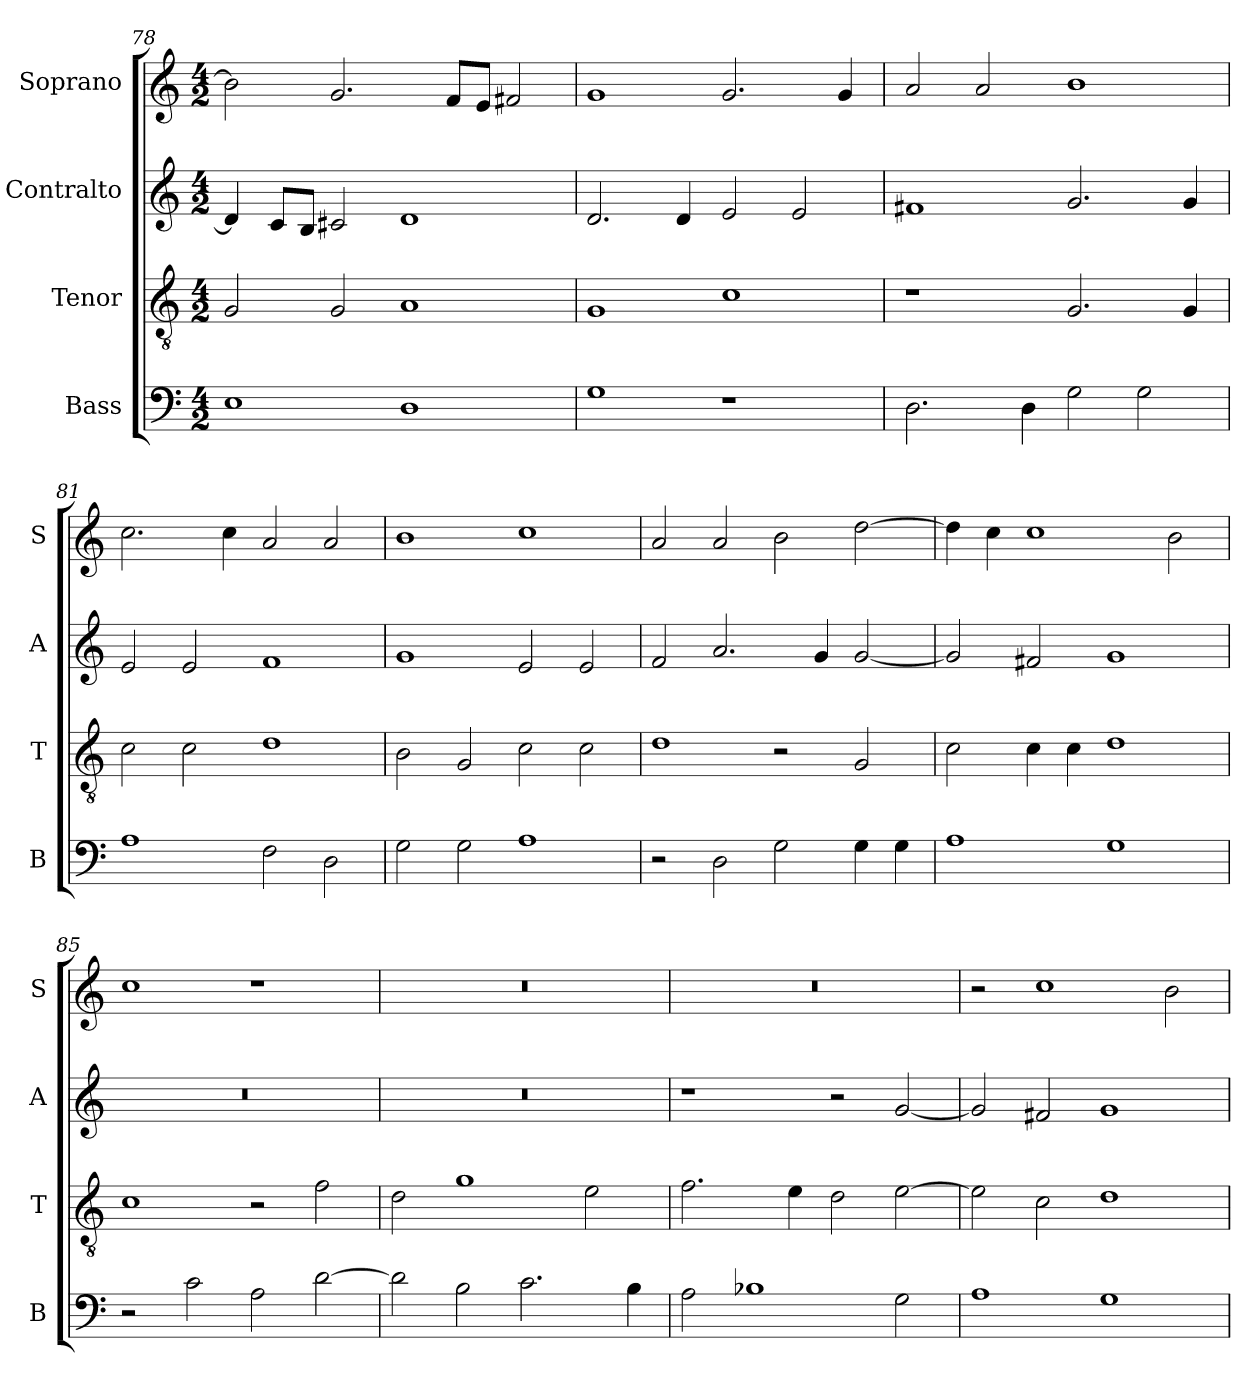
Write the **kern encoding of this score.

**kern	**kern	**kern	**kern
*part4	*part3	*part2	*part1
*staff4	*staff3	*staff2	*staff1
*I"Bass	*I"Tenor	*I"Contralto	*I"Soprano
*I'B	*I'T	*I'A	*I'S
*clefF4	*clefGv2	*clefG2	*clefG2
*k[]	*k[]	*k[]	*k[]
*G:mix	*G:mix	*G:mix	*G:mix
*M4/2	*M4/2	*M4/2	*M4/2
=78	=78	=78	=78
1E	2G	4d]	2b]
.	.	8c/L	.
.	.	8B/J	.
.	2G	2c#X	2.g
1D	1A	1d	.
.	.	.	8f/L
.	.	.	8e/J
.	.	.	2f#X
=79	=79	=79	=79
1G	1G	2.d	1g
.	.	4d	.
1r	1c	2e	2.g
.	.	2e	.
.	.	.	4g
=80	=80	=80	=80
2.D	1r	1f#X	2a
.	.	.	2a
4D	.	.	.
2G	2.G	2.g	1b
2G	.	.	.
.	4G	4g	.
=81	=81	=81	=81
1A	2c	2e	2.cc
.	2c	2e	.
.	.	.	4cc
2F	1d	1f	2a
2D	.	.	2a
=82	=82	=82	=82
2G	2B	1g	1b
2G	2G	.	.
1A	2c	2e	1cc
.	2c	2e	.
=83	=83	=83	=83
2r	1d	2f	2a
2D	.	2.a	2a
2G	2r	.	2b
.	.	4g	.
4G	2G	[2g	[2dd
4G	.	.	.
=84	=84	=84	=84
1A	2c	2g]	4dd]
.	.	.	4cc
.	4c	2f#X	1cc
.	4c	.	.
1G	1d	1g	.
.	.	.	2b
=85	=85	=85	=85
2r	1c	0r	1cc
2c	.	.	.
2A	2r	.	1r
[2d	2f	.	.
=86	=86	=86	=86
2d]	2d	0r	0r
2B	1g	.	.
2.c	.	.	.
.	2e	.	.
4B	.	.	.
=87	=87	=87	=87
2A	2.f	1r	0r
1B-X	.	.	.
.	4e	.	.
.	2d	2r	.
2G	[2e	[2g	.
=88	=88	=88	=88
1A	2e]	2g]	2r
.	2c	2f#X	1cc
1G	1d	1g	.
.	.	.	2b
=	=	=	=
*-	*-	*-	*-
